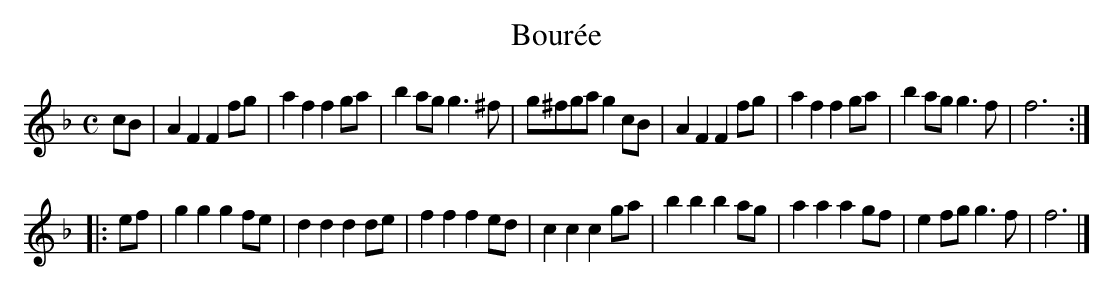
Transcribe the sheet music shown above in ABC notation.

X:1
T:Bour\'ee
M:C
K:Fmaj
cB|A2F2F2fg|a2f2f2ga|b2agg3^f|g^fgag2cB|A2F2F2fg|a2f2f2ga|b2agg3f|f6:|
|:ef|g2g2g2fe|d2d2d2de|f2f2f2ed|c2c2c2ga|b2b2b2ag|a2a2a2gf|e2fgg3f|f6|]
